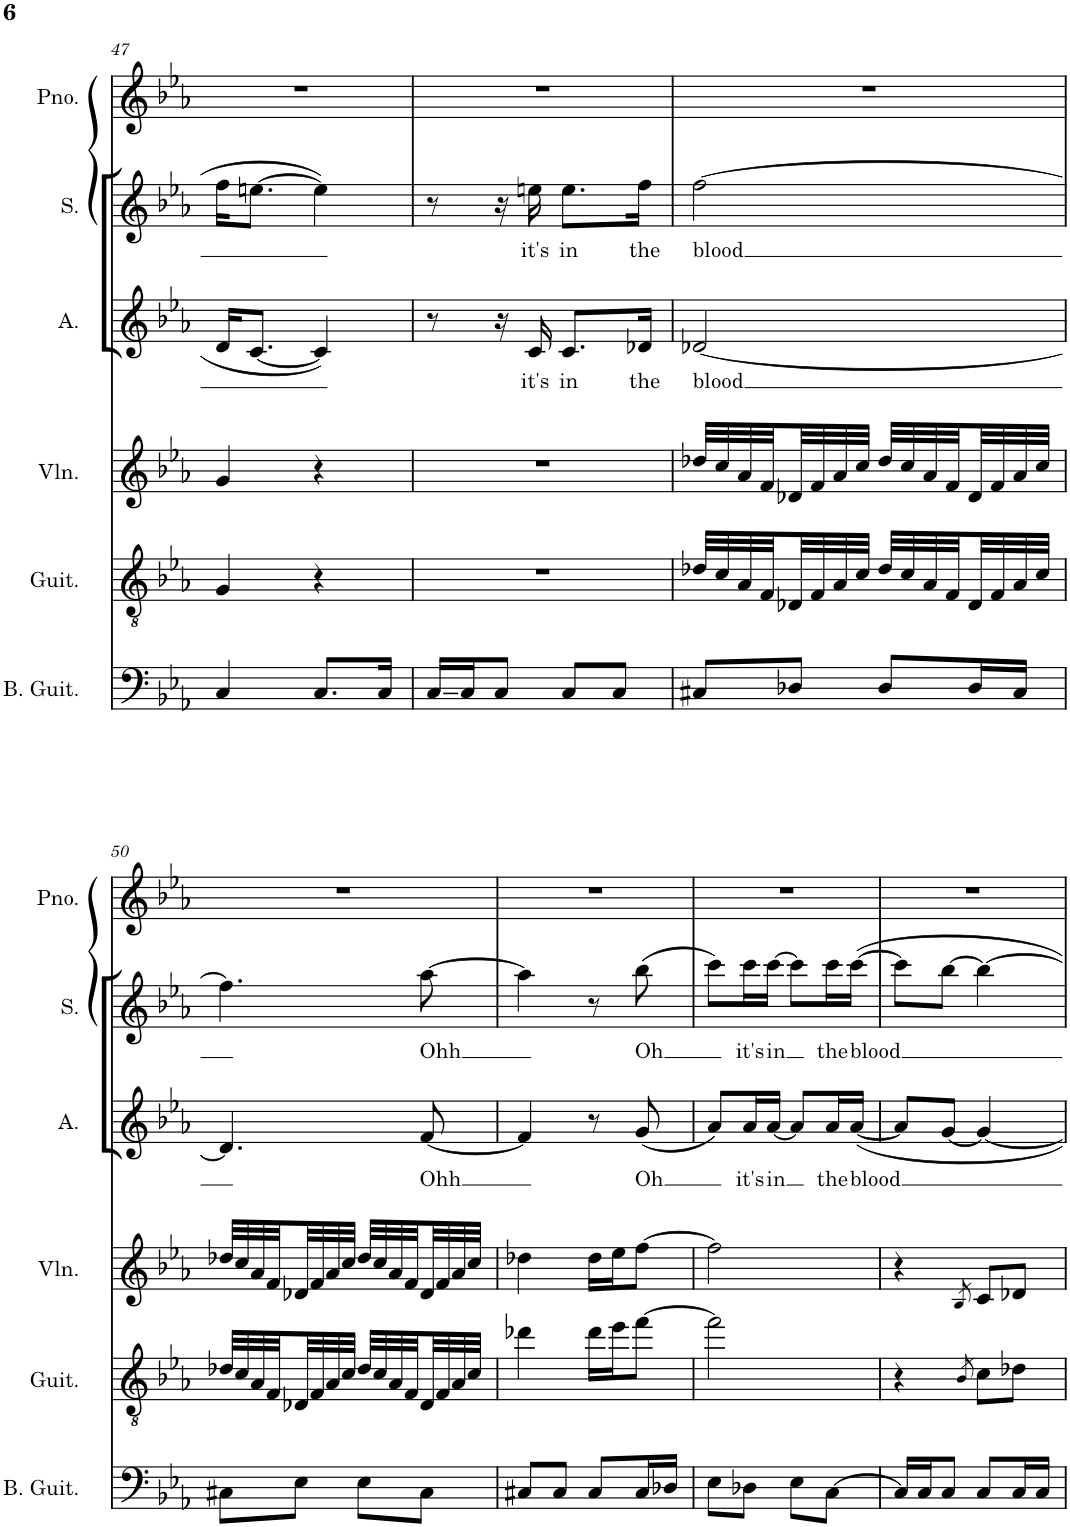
**kern	**kern	**kern	**kern	**text	**kern	**text	**kern
*part6	*part5	*part4	*part3	*part3	*part2	*part2	*part1
*staff6	*staff5	*staff4	*staff3	*staff3	*staff2	*staff2	*staff1
*I"Bass Guitar	*I"Classical Guitar	*I"Violin	*I"Alto	*	*I"Soprano	*	*I"Piano
*I'B. Guit.	*I'Guit.	*I'Vln.	*I'A.	*	*I'S.	*	*I'Pno.
!!LO:PB:g=z
*clefF4	*clefGv2	*clefG2	*clefG2	*	*clefG2	*	*clefG2
*Trd7c12	*	*	*	*	*	*	*
*k[b-e-a-]	*k[b-e-a-]	*k[b-e-a-]	*k[b-e-a-]	*	*k[b-e-a-]	*	*k[b-e-a-]
*M2/4	*M2/4	*M2/4	*M2/4	*	*M2/4	*	*M2/4
=47	=47	=47	=47	=47	=47	=47	=47
4C/	4G/	4g/	16d/KL	.	16ff\KL	.	2r
.	.	.	[8.c/J	.	[8.een\J	.	.
8.C/L	4r	4r	4c/]	.	4ee\]	.	.
16C/Jk	.	.	.	.	.	.	.
=48	=48	=48	=48	=48	=48	=48	=48
16C/LL	2r	2r	8r	.	8r	.	2r
16C/J	.	.	.	.	.	.	.
8C/J	.	.	16r	.	16r	.	.
!	!	!	!	!LO:LY:b	!	!LO:LY:b	!
.	.	.	16c/	it's	16een\	it's	.
!	!	!	!	!LO:LY:b	!	!LO:LY:b	!
8C/L	.	.	8.c/L	in	8.ee\L	in	.
8C/J	.	.	.	.	.	.	.
!	!	!	!	!LO:LY:b	!	!LO:LY:b	!
.	.	.	16d-X/Jk	the	16ff\Jk	the	.
=49	=49	=49	=49	=49	=49	=49	=49
!	!	!	!	!LO:LY:b	!	!LO:LY:b	!
8C#X/L	32d-X/LLL	32dd-X/LLL	[2d-X/	blood	[2ff\	blood	2r
.	32c/	32cc/	.	.	.	.	.
.	32A-/	32a-/	.	.	.	.	.
.	32F/	32f/	.	.	.	.	.
8D-X/J	32D-X/	32d-X/	.	.	.	.	.
.	32F/	32f/	.	.	.	.	.
.	32A-/	32a-/	.	.	.	.	.
.	32c/JJJ	32cc/JJJ	.	.	.	.	.
8D-/L	32d-/LLL	32dd-/LLL	.	.	.	.	.
.	32c/	32cc/	.	.	.	.	.
.	32A-/	32a-/	.	.	.	.	.
.	32F/	32f/	.	.	.	.	.
16D-/L	32D-/	32d-/	.	.	.	.	.
.	32F/	32f/	.	.	.	.	.
16C#/JJ	32A-/	32a-/	.	.	.	.	.
.	32c/JJJ	32cc/JJJ	.	.	.	.	.
!!LO:LB:g=z
=50	=50	=50	=50	=50	=50	=50	=50
8C#X\L	32d-X/LLL	32dd-X/LLL	4.d-/]	.	4.ff\]	.	2r
.	32c/	32cc/	.	.	.	.	.
.	32A-/	32a-/	.	.	.	.	.
.	32F/	32f/	.	.	.	.	.
8E-\J	32D-X/	32d-X/	.	.	.	.	.
.	32F/	32f/	.	.	.	.	.
.	32A-/	32a-/	.	.	.	.	.
.	32c/JJJ	32cc/JJJ	.	.	.	.	.
8E-\L	32d-/LLL	32dd-/LLL	.	.	.	.	.
.	32c/	32cc/	.	.	.	.	.
.	32A-/	32a-/	.	.	.	.	.
.	32F/	32f/	.	.	.	.	.
!	!	!	!	!LO:LY:b	!	!LO:LY:b	!
8C#\J	32D-/	32d-/	[8f/	Ohh	[8aa-\	Ohh	.
.	32F/	32f/	.	.	.	.	.
.	32A-/	32a-/	.	.	.	.	.
.	32c/JJJ	32cc/JJJ	.	.	.	.	.
=51	=51	=51	=51	=51	=51	=51	=51
8C#X/L	4dd-X\	4dd-X\	4f/]	.	4aa-\]	.	2r
8C#/J	.	.	.	.	.	.	.
8C#/L	16dd-\LL	16dd-\LL	8r	.	8r	.	.
.	16ee-\J	16ee-\J	.	.	.	.	.
!	!	!	!	!LO:LY:b	!	!LO:LY:b	!
16C#/L	[8ff\J	[8ff\J	(8g/	Oh	(8bb-\	Oh	.
16D-X/JJ	.	.	.	.	.	.	.
=52	=52	=52	=52	=52	=52	=52	=52
8E-\L	2ff\]	2ff\]	8a-/L)	.	8ccc\L)	.	2r
!	!	!	!	!LO:LY:b	!	!LO:LY:b	!
8D-X\J	.	.	16a-/L	it's	16ccc\L	it's	.
!	!	!	!	!LO:LY:b	!	!LO:LY:b	!
.	.	.	[16a-/JJ	in	[16ccc\JJ	in	.
8E-\L	.	.	8a-/L]	.	8ccc\L]	.	.
!	!	!	!	!LO:LY:b	!	!LO:LY:b	!
[8C\J	.	.	16a-/L	the	16ccc\L	the	.
!	!	!	!	!LO:LY:b	!	!LO:LY:b	!
.	.	.	[16a-/JJ	blood	[16ccc\JJ	blood	.
=53	=53	=53	=53	=53	=53	=53	=53
16C/LL]	4r	4r	8a-/L]	.	8ccc\L]	.	2r
16C/J	.	.	.	.	.	.	.
8C/J	.	.	[8g/J	.	[8bb-\J	.	.
.	8qB-/	8qB-/	.	.	.	.	.
8C/L	8c\L	8c/L	4g/_	.	4bb-\_	.	.
16C/L	8d-X\J	8d-X/J	.	.	.	.	.
16C/JJ	.	.	.	.	.	.	.
=	=	=	=	=	=	=	=
*-	*-	*-	*-	*-	*-	*-	*-
